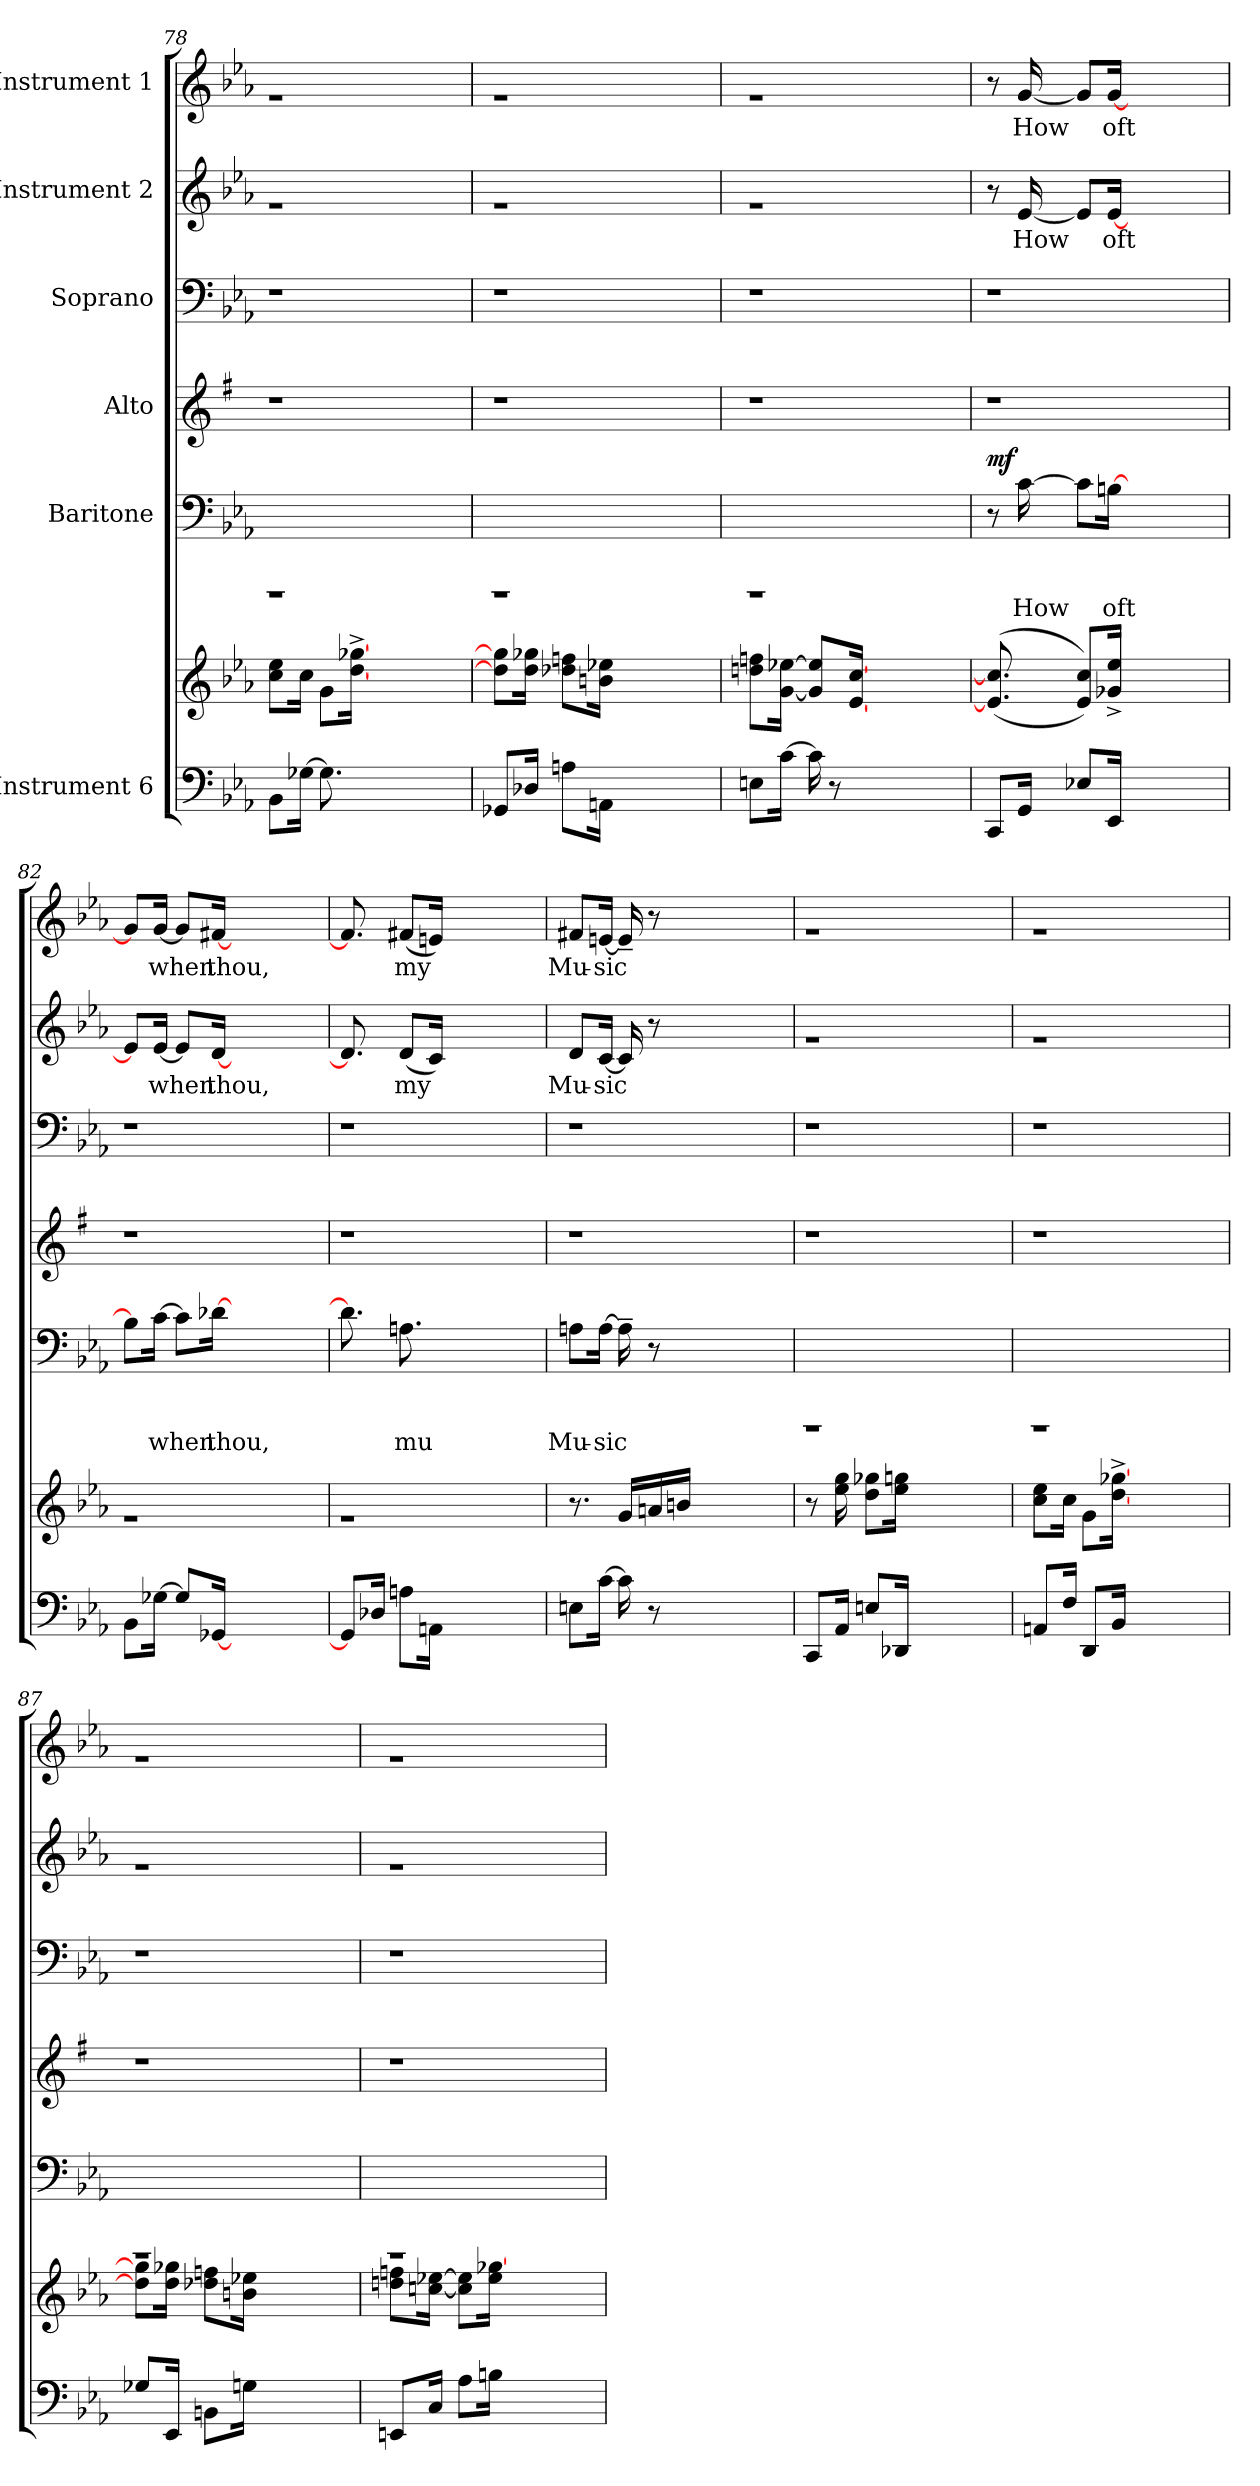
**kern	**kern	**kern	**text	**dynam	**kern	**kern	**kern	**text	**kern	**text	**dynam
*part6	*part6	*part5	*part5	*part5	*part4	*part3	*part2	*part2	*part1	*part1	*part1
*staff7	*staff6	*staff5	*staff5	*staff5	*staff4	*staff3	*staff2	*staff2	*staff1	*staff1	*staff1
*I"Instrument 6	*	*I"Baritone	*	*	*I"Alto	*I"Soprano	*I"Instrument 2	*	*I"Instrument 1	*	*
*clefF4	*clefG2	*clefF4	*	*	*clefG2	*clefF4	*clefG2	*	*clefG2	*	*
*ITrd2c3	*ITrd2c3	*ITrd2c3	*	*	*ITrd2c3	*	*	*	*	*	*
*k[]	*k[]	*k[]	*	*	*k[f#c#g#d#]	*k[b-e-a-]	*k[b-e-a-]	*	*k[b-e-a-]	*	*
*C:	*C:	*C:	*	*	*E:	*E-:	*E-:	*	*E-:	*	*
=78	=78	=78	=78	=78	=78	=78	=78	=78	=78	=78	=78
!	!	!LO:N:vis=1	!	!	!	!	!LO:N:vis=1	!	!LO:N:vis=1	!	!
8GG\L	8a\ 8cc\L	1rEEE	.	.	1r	1r	1ra	.	1ra	.	.
[>16E-X\J	16a\J	.	.	.	.	.	.	.	.	.	.
8.E-\]	8e\L	.	.	.	.	.	.	.	.	.	.
.	[<16ee-X\^> [>16b\^>J	.	.	.	.	.	.	.	.	.	.
2ryy	2ryy	.	.	.	.	.	.	.	.	.	.
8ryy	8ryy	.	.	.	.	.	.	.	.	.	.
=79	=79	=79	=79	=79	=79	=79	=79	=79	=79	=79	=79
!	!	!LO:N:vis=1	!	!	!	!	!LO:N:vis=1	!	!LO:N:vis=1	!	!
8EE-X/L	8b\] 8ee-\]L	1rEEE	.	.	1r	1r	1ra	.	1ra	.	.
16BB-X/J	16b\ 16ee-X\J	.	.	.	.	.	.	.	.	.	.
8F#X\L	8b-X\ 8ddn\L	.	.	.	.	.	.	.	.	.	.
16FF#X\J	16ccn\ 16g#X\J	.	.	.	.	.	.	.	.	.	.
2ryy	2ryy	.	.	.	.	.	.	.	.	.	.
8ryy	8ryy	.	.	.	.	.	.	.	.	.	.
=80	=80	=80	=80	=80	=80	=80	=80	=80	=80	=80	=80
!	!	!LO:N:vis=1	!	!	!	!	!LO:N:vis=1	!	!LO:N:vis=1	!	!
8C#X\L	8bn\ 8ddn\L	1rEEE	.	.	1r	1r	1ra	.	1ra	.	.
[>16A\J	[<16e\ [>16ccn\J	.	.	.	.	.	.	.	.	.	.
16A\]	8cc/] 8e/]L	.	.	.	.	.	.	.	.	.	.
8r	.	.	.	.	.	.	.	.	.	.	.
.	[<16a/ [>16c/J	.	.	.	.	.	.	.	.	.	.
2ryy	2ryy	.	.	.	.	.	.	.	.	.	.
8ryy	8ryy	.	.	.	.	.	.	.	.	.	.
=81	=81	=81	=81	=81	=81	=81	=81	=81	=81	=81	=81
!	!	!	!	!LO:DY:a	!	!	!	!	!	!	!LO:DY:a
!	!	!	!	!	!	!	!	!	!	!	!LO:DY:n=1:b
8AAA/L	(<(>8.c/] 8.a/]	8r	.	mf	1r	1r	8r	.	8r	.	mf mf
!	!	!	!LO:LY:b	!	!	!	!	!LO:LY:b	!	!LO:LY:b	!
16EE/J	.	[>16A\	How	.	.	.	[<16e-/	How	[<16g/	How	.
8Cn/L	8c/ 8a/L))	8A\L]	.	.	.	.	8e-/L]	.	8g/L]	.	.
!	!	!	!LO:LY:b:cj	!	!	!	!	!LO:LY:b:cj	!	!LO:LY:b:cj	!
16CC/J	16cc/^< 16e-X/^<J	[<16G#X\J	oft	.	.	.	[>16e-/J	oft	[>16g/J	oft	.
2ryy	2ryy	2ryy	.	.	.	.	2ryy	.	2ryy	.	.
8ryy	8ryy	8ryy	.	.	.	.	8ryy	.	8ryy	.	.
=82	=82	=82	=82	=82	=82	=82	=82	=82	=82	=82	=82
!	!LO:N:vis=1	!	!	!	!	!	!	!	!	!	!
8GG\L	4.ra	8G#\L]	.	.	1r	1r	8e-/L]	.	8g/L]	.	.
!	!	!	!LO:LY:b	!	!	!	!	!LO:LY:b	!	!LO:LY:b	!
[>16E-X\J	.	[>16A\J	when	.	.	.	[<16e-/J	when	[<16g/J	when	.
8E-/L]	.	8A\L]	.	.	.	.	8e-/L]	.	8g/L]	.	.
!	!	!	!LO:LY:b	!	!	!	!	!LO:LY:b	!	!LO:LY:b	!
[>16EE-X/J	.	[<16B-X\J	thou,	.	.	.	[>16d/J	thou,	[>16f#X/J	thou,	.
2ryy	2ryy	2ryy	.	.	.	.	2ryy	.	2ryy	.	.
8ryy	8ryy	8ryy	.	.	.	.	8ryy	.	8ryy	.	.
=83	=83	=83	=83	=83	=83	=83	=83	=83	=83	=83	=83
!	!LO:N:vis=1	!	!	!	!	!	!	!	!	!	!
8EE-/L]	4.ra	8.B-\]	.	.	1r	1r	8.d/]	.	8.f#/]	.	.
16BB-X/J	.	.	.	.	.	.	.	.	.	.	.
!	!	!	!LO:LY:b:cj	!	!	!	!	!LO:LY:b	!	!LO:LY:b	!
8F#X\L	.	8.F#X\	mu	.	.	.	(>8d/L	my	(>8f#X/L	my	.
16FF#X\J	.	.	.	.	.	.	16c/J)	.	16en/J)	.	.
2ryy	2ryy	2ryy	.	.	.	.	2ryy	.	2ryy	.	.
8ryy	8ryy	8ryy	.	.	.	.	8ryy	.	8ryy	.	.
=84	=84	=84	=84	=84	=84	=84	=84	=84	=84	=84	=84
!	!	!	!LO:LY:b:cj	!	!	!	!	!LO:LY:b:cj	!	!LO:LY:b:cj	!
8C#X\L	8.r	8F#X\L	Mu-	.	1r	1r	8d/L	Mu-	8f#X/L	Mu-	.
!	!	!	!LO:LY:b	!	!	!	!	!LO:LY:b:cj	!	!LO:LY:b:cj	!
[>16A\J	.	[>16F#\J	-sic	.	.	.	[<16c/J	-sic	[<16en/J	-sic	.
16A\]	16e/L	16F#~>\]	.	.	.	.	16c/]	.	16e~</]	.	.
8r	16f#X/	8r	.	.	.	.	8r	.	8r	.	.
.	16g#X/J	.	.	.	.	.	.	.	.	.	.
2ryy	2ryy	2ryy	.	.	.	.	2ryy	.	2ryy	.	.
8ryy	8ryy	8ryy	.	.	.	.	8ryy	.	8ryy	.	.
!!LO:LB:g=z
=85	=85	=85	=85	=85	=85	=85	=85	=85	=85	=85	=85
!	!	!LO:N:vis=1	!	!	!	!	!LO:N:vis=1	!	!LO:N:vis=1	!	!
8AAA/L	8r	1rEEE	.	.	1r	1r	1ra	.	1ra	.	.
16FF/J	16cc\ 16ee\	.	.	.	.	.	.	.	.	.	.
8C#X/L	8b\ 8ee-X\L	.	.	.	.	.	.	.	.	.	.
16BBB-X/J	16ee\ 16cc\J	.	.	.	.	.	.	.	.	.	.
2ryy	2ryy	.	.	.	.	.	.	.	.	.	.
8ryy	8ryy	.	.	.	.	.	.	.	.	.	.
=86	=86	=86	=86	=86	=86	=86	=86	=86	=86	=86	=86
!	!	!LO:N:vis=1	!	!	!	!	!LO:N:vis=1	!	!LO:N:vis=1	!	!
8FF#X/L	8a\ 8cc\L	1rEEE	.	.	1r	1r	1ra	.	1ra	.	.
16D/J	16a\J	.	.	.	.	.	.	.	.	.	.
8BBB/L	8e\L	.	.	.	.	.	.	.	.	.	.
16GG/J	[<16b\^> [<16ee-X\^>J	.	.	.	.	.	.	.	.	.	.
2ryy	2ryy	.	.	.	.	.	.	.	.	.	.
8ryy	8ryy	.	.	.	.	.	.	.	.	.	.
=87	=87	=87	=87	=87	=87	=87	=87	=87	=87	=87	=87
!	!	!LO:N:vis=1	!	!	!	!	!LO:N:vis=1	!	!LO:N:vis=1	!	!
8E-X/L	8b\] 8ee-\]L	1rEEE	.	.	1r	1r	1ra	.	1ra	.	.
16CC/J	16b\ 16ee-X\J	.	.	.	.	.	.	.	.	.	.
8GG#X\L	8b-X\ 8ddn\L	.	.	.	.	.	.	.	.	.	.
16En\J	16ccn\ 16g#X\J	.	.	.	.	.	.	.	.	.	.
2ryy	2ryy	.	.	.	.	.	.	.	.	.	.
8ryy	8ryy	.	.	.	.	.	.	.	.	.	.
=88	=88	=88	=88	=88	=88	=88	=88	=88	=88	=88	=88
!	!	!LO:N:vis=1	!	!	!	!	!LO:N:vis=1	!	!LO:N:vis=1	!	!
8CC#X/L	8bn\ 8ddn\L	1rEEE	.	.	1r	1r	1ra	.	1ra	.	.
16AA/J	[<16an\ [>16ccn\J	.	.	.	.	.	.	.	.	.	.
8F\L	8a\] 8cc\]L	.	.	.	.	.	.	.	.	.	.
16G#X\J	[>16ee-X\ 16cc\J	.	.	.	.	.	.	.	.	.	.
2ryy	2ryy	.	.	.	.	.	.	.	.	.	.
8ryy	8ryy	.	.	.	.	.	.	.	.	.	.
=	=	=	=	=	=	=	=	=	=	=	=
*-	*-	*-	*-	*-	*-	*-	*-	*-	*-	*-	*-
